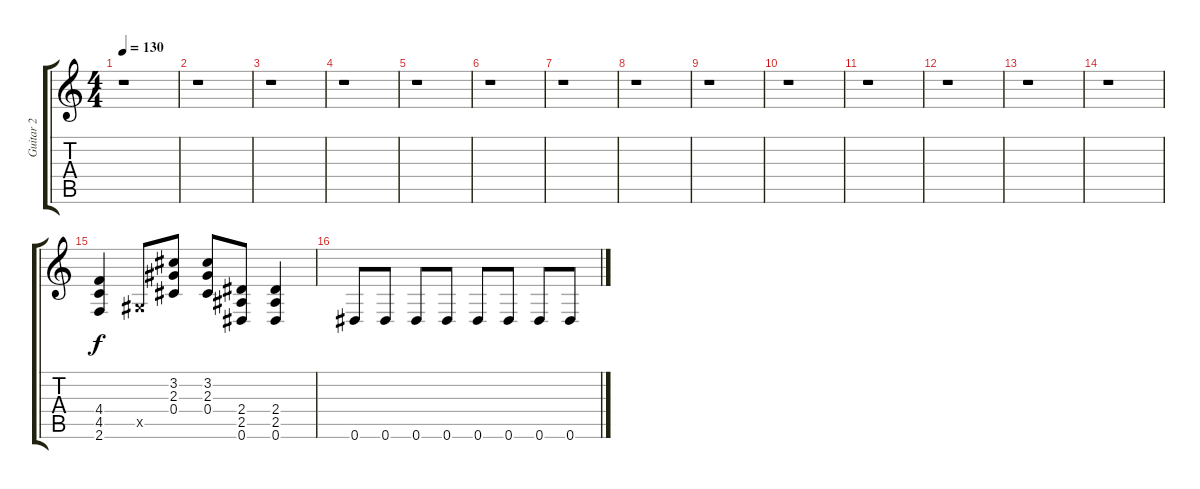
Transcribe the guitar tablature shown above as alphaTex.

\track ("Guitar 2" "Guitar 2") {instrument distortionguitar}
\staff {score tabs}
\tuning (Eb4 Bb3 Gb3 Db3 Ab2 Eb2) {hide}
\ts (4 4)
\tempo 130
\clef g2
\ks c
r.1{dy f} |
r.1 |
r.1 |
r.1 |
r.1 |
r.1 |
r.1 |
r.1 |
r.1 |
r.1 |
r.1 |
r.1 |
r.1 |
r.1 |
(4.4 4.5 2.6).4 0.5{x}.8 (3.2 2.3 0.4).8 (3.2 2.3 0.4).8 (2.4 2.5 0.6).8 (2.4 2.5 0.6).4 |
0.6.8 0.6.8 0.6.8 0.6.8 0.6.8 0.6.8 0.6.8 0.6.8
